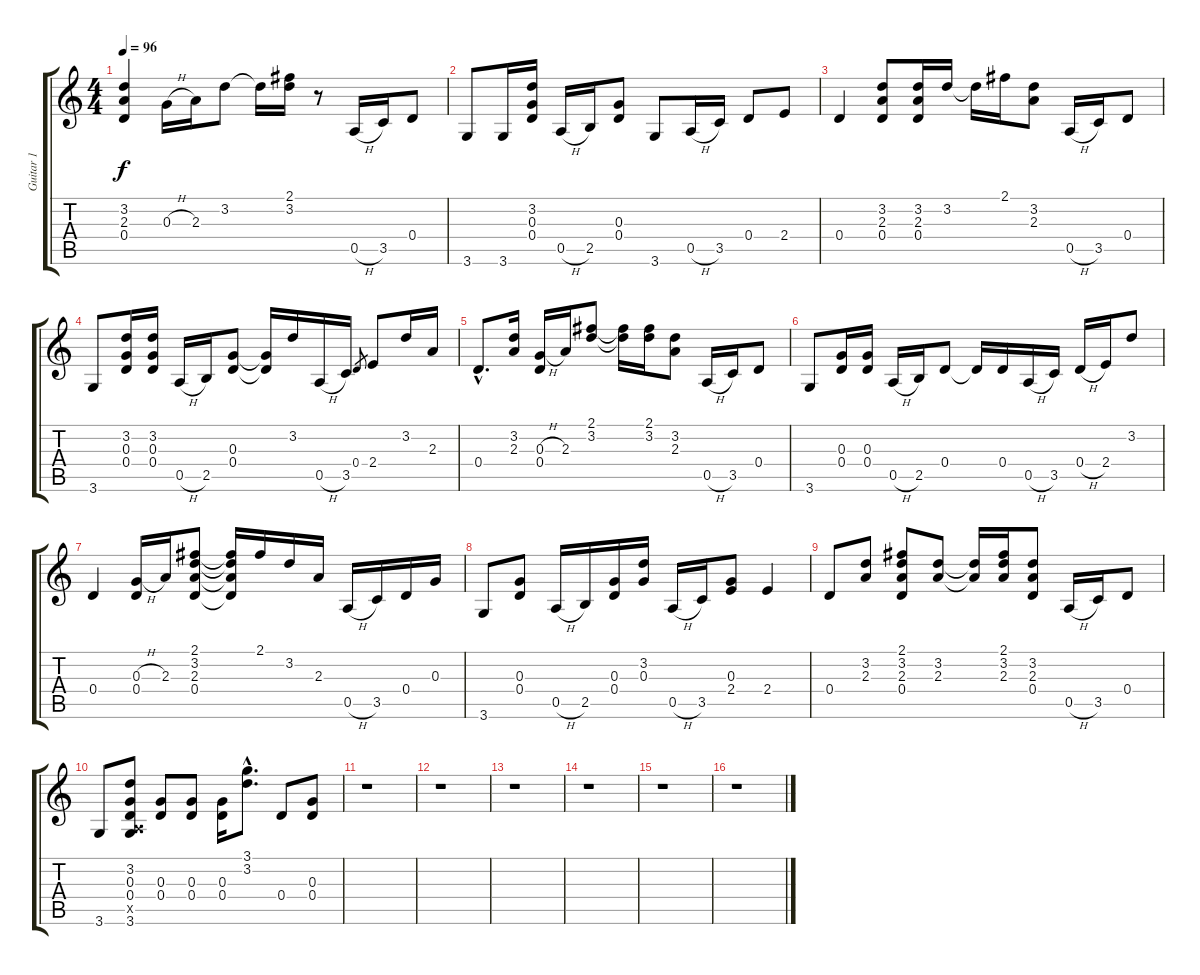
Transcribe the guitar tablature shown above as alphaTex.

\track ("Guitar 1" "Guitar 1") {instrument acousticguitarsteel}
\staff {score tabs}
\tuning (E4 B3 G3 D3 A2 E2) {hide}
\ts (4 4)
\tempo 96
\clef g2
\ks c
(3.2 2.3 0.4).4{dy f} 0.3{h}.16 2.3.16 3.2.8 3.2{t}.16 (2.1 3.2).16 r.8 0.5{h}.16 3.5.16 0.4.8 |
3.6.8 3.6.16 (3.2 0.3 0.4).16 0.5{h}.16 2.5.16 (0.3 0.4).8 3.6.8 0.5{h}.16 3.5.16 0.4.8 2.4.8 |
0.4.4 (3.2 2.3 0.4).8 (3.2 2.3 0.4).16 3.2.16 3.2{t}.16 2.1.16 (3.2 2.3).8 0.5{h}.16 3.5.16 0.4.8 |
3.6.8 (3.2 0.3 0.4).16 (3.2 0.3 0.4).16 0.5{h}.16 2.5.16 (0.3 0.4).8 (0.3{t} 0.4{t}).16 3.2.16 0.5{h}.16 3.5.16 0.4.8{gr} 2.4.8 3.2.16 2.3.16 |
0.4{hac}.8{d} (3.2 2.3).16 (0.3{h} 0.4).16 2.3.16 (2.1 3.2).8 (2.1{t} 3.2{t}).16 (2.1 3.2).16 (3.2 2.3).8 0.5{h}.16 3.5.16 0.4.8 |
3.6.8 (0.3 0.4).16 (0.3 0.4).16 0.5{h}.16 2.5.16 0.4.8 0.4{t}.16 0.4.16 0.5{h}.16 3.5.16 0.4{h}.16 2.4.16 3.2.8 |
0.4.4 (0.3{h} 0.4).16 2.3.16 (2.1 3.2 2.3 0.4).8 (2.1{t} 3.2{t} 2.3{t} 0.4{t}).16 2.1.16 3.2.16 2.3.16 0.5{h}.16 3.5.16 0.4.16 0.3.16 |
3.6.8 (0.3 0.4).8 0.5{h}.16 2.5.16 (0.3 0.4).16 (3.2 0.3).16 0.5{h}.16 3.5.16 (0.3 2.4).8 2.4.4 |
0.4.8 (3.2 2.3).8 (2.1 3.2 2.3 0.4).8 (3.2 2.3).8 (3.2{t} 2.3{t}).16 (2.1 3.2 2.3).16 (3.2 2.3 0.4).8 0.5{h}.16 3.5.16 0.4.8 |
3.6.8 (3.2 0.3 0.4 0.5{x} 3.6).8 (0.3 0.4).8 (0.3 0.4).8 (0.3 0.4).16 (3.1{hac} 3.2{hac}).8{d} 0.4.8 (0.3 0.4).8 |
r.1 |
r.1 |
r.1 |
r.1 |
r.1 |
r.1
